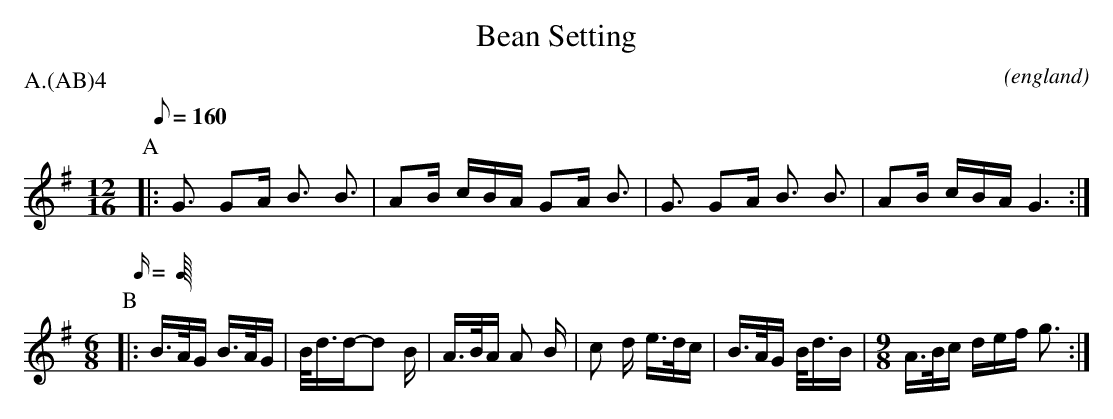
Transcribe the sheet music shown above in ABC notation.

X:1
T:Bean Setting
O:england
M:12/16
C:
P:A.(AB)4
L:1/16
K:G
Q:1/8=160
P:A
|: G3 G2A B3 B3 | A2B cBA G2A B3 | G3 G2A B3 B3 | A2B cBA G6 :|\
M:6/8
Q:C3=96
P:B
|: B>AG B>AG | B<dd-d2 B | A>BA A2 B | c2 d e>dc | B>AG B<dB |\
M:9/8
A>Bc def g3 :|
